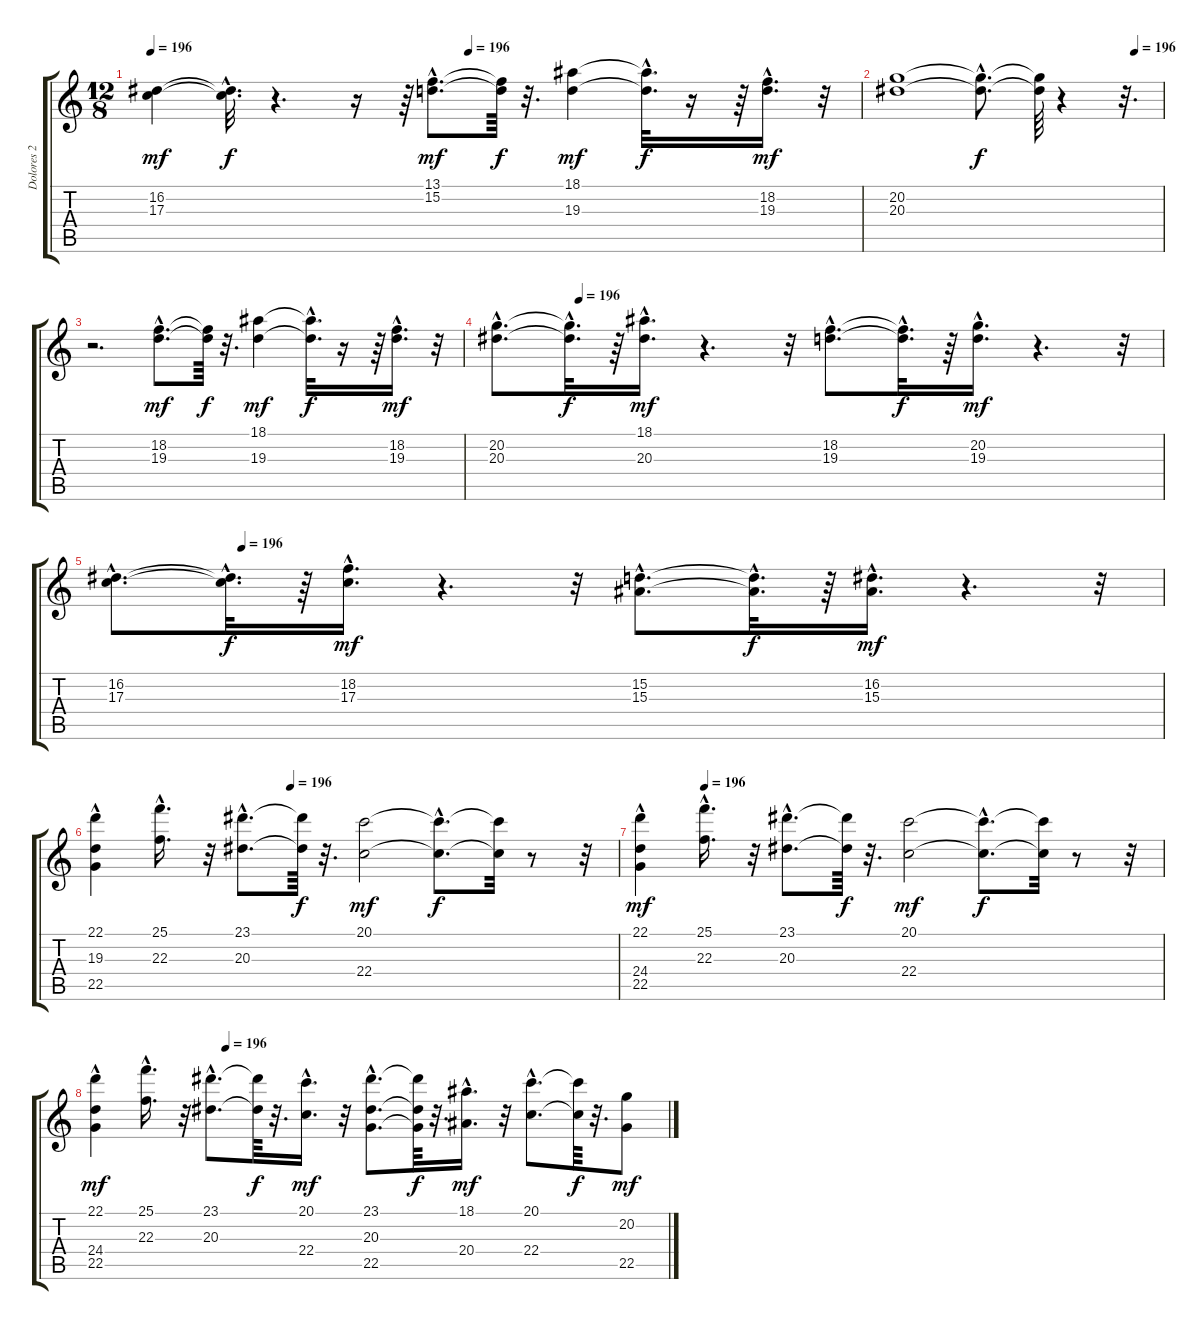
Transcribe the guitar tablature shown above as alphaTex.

\track ("Dolores 2" "Dolores 2") {instrument pad3polysynth}
\staff {score tabs}
\tuning (E4 B3 G3 D3 A2 E2) {hide}
\ts (12 8)
\tempo 196
\tempo (196 0.4479166666666667)
\clef g2
\ks c
(16.2 17.3).4{dy mf} (16.2{hac t} 17.3{hac t}).32{d dy f} r.4{d} r.16 r.64 (13.1{hac} 15.2{hac}).8{d dy mf} (13.1{t} 15.2{t}).64{dy f} r.32{d} (18.1 19.3).4{dy mf} (18.1{hac t} 19.3{hac t}).32{d dy f} r.16 r.64 (18.2{hac} 19.3{hac}).16{d dy mf} r.32 |
\tempo (196 0.8958333333333334)
(20.2 20.3).1 (20.2{hac t} 20.3{hac t}).8{d dy f} (20.2{t} 20.3{t}).64 r.4 r.32{d} |
r.2{d} (18.2{hac} 19.3{hac}).8{d dy mf} (18.2{t} 19.3{t}).64{dy f} r.32{d} (18.1 19.3).4{dy mf} (18.1{hac t} 19.3{hac t}).32{d dy f} r.16 r.64 (18.2{hac} 19.3{hac}).16{d dy mf} r.32 |
\tempo (196 0.125)
(20.2{hac} 20.3{hac}).8{d} (20.2{hac t} 20.3{hac t}).32{d dy f} r.64 (18.1{hac} 20.3{hac}).16{d dy mf} r.4{d} r.32 (18.2{hac} 19.3{hac}).8{d} (18.2{hac t} 19.3{hac t}).32{d dy f} r.64 (20.2{hac} 19.3{hac}).16{d dy mf} r.4{d} r.32 |
\tempo (196 0.125)
(16.2{hac} 17.3{hac}).8{d} (16.2{hac t} 17.3{hac t}).32{d dy f} r.64 (18.2{hac} 17.3{hac}).16{d dy mf} r.4{d} r.32 (15.2{hac} 15.3{hac}).8{d} (15.2{hac t} 15.3{hac t}).32{d dy f} r.64 (16.2{hac} 15.3{hac}).16{d dy mf} r.4{d} r.32 |
\tempo (196 0.375)
(22.1{hac} 19.3{hac} 22.5).4 (25.1{hac} 22.3{hac}).16{d} r.32 (23.1{hac} 20.3{hac}).8{d} (23.1{t} 20.3{t}).64{dy f} r.32{d} (20.1 22.4).2{dy mf} (20.1{hac t} 22.4{hac t}).8{d dy f} (20.1{t} 22.4{t}).32 r.8 r.32 |
\tempo (196 0.125)
(22.1{hac} 24.4{hac} 22.5).4{dy mf} (25.1{hac} 22.3{hac}).16{d} r.32 (23.1{hac} 20.3{hac}).8{d} (23.1{t} 20.3{t}).64{dy f} r.32{d} (20.1 22.4).2{dy mf} (20.1{hac t} 22.4{hac t}).8{d dy f} (20.1{t} 22.4{t}).32 r.8 r.32 |
\tempo (196 0.22916666666666666)
(22.1{hac} 24.4{hac} 22.5).4{dy mf} (25.1{hac} 22.3{hac}).16{d} r.32 (23.1{hac} 20.3{hac}).8{d} (23.1{t} 20.3{t}).64{dy f} r.32{d} (20.1{hac} 22.4{hac}).16{d dy mf} r.32 (23.1{hac} 20.3{hac} 22.5{hac}).8{d} (23.1{t} 20.3{t} 22.5{t}).64{dy f} r.32{d} (18.1{hac} 20.4{hac}).16{d dy mf} r.32 (20.1{hac} 22.4{hac}).8{d} (20.1{t} 22.4{t}).64{dy f} r.32{d} (20.2 22.5).8{dy mf}
